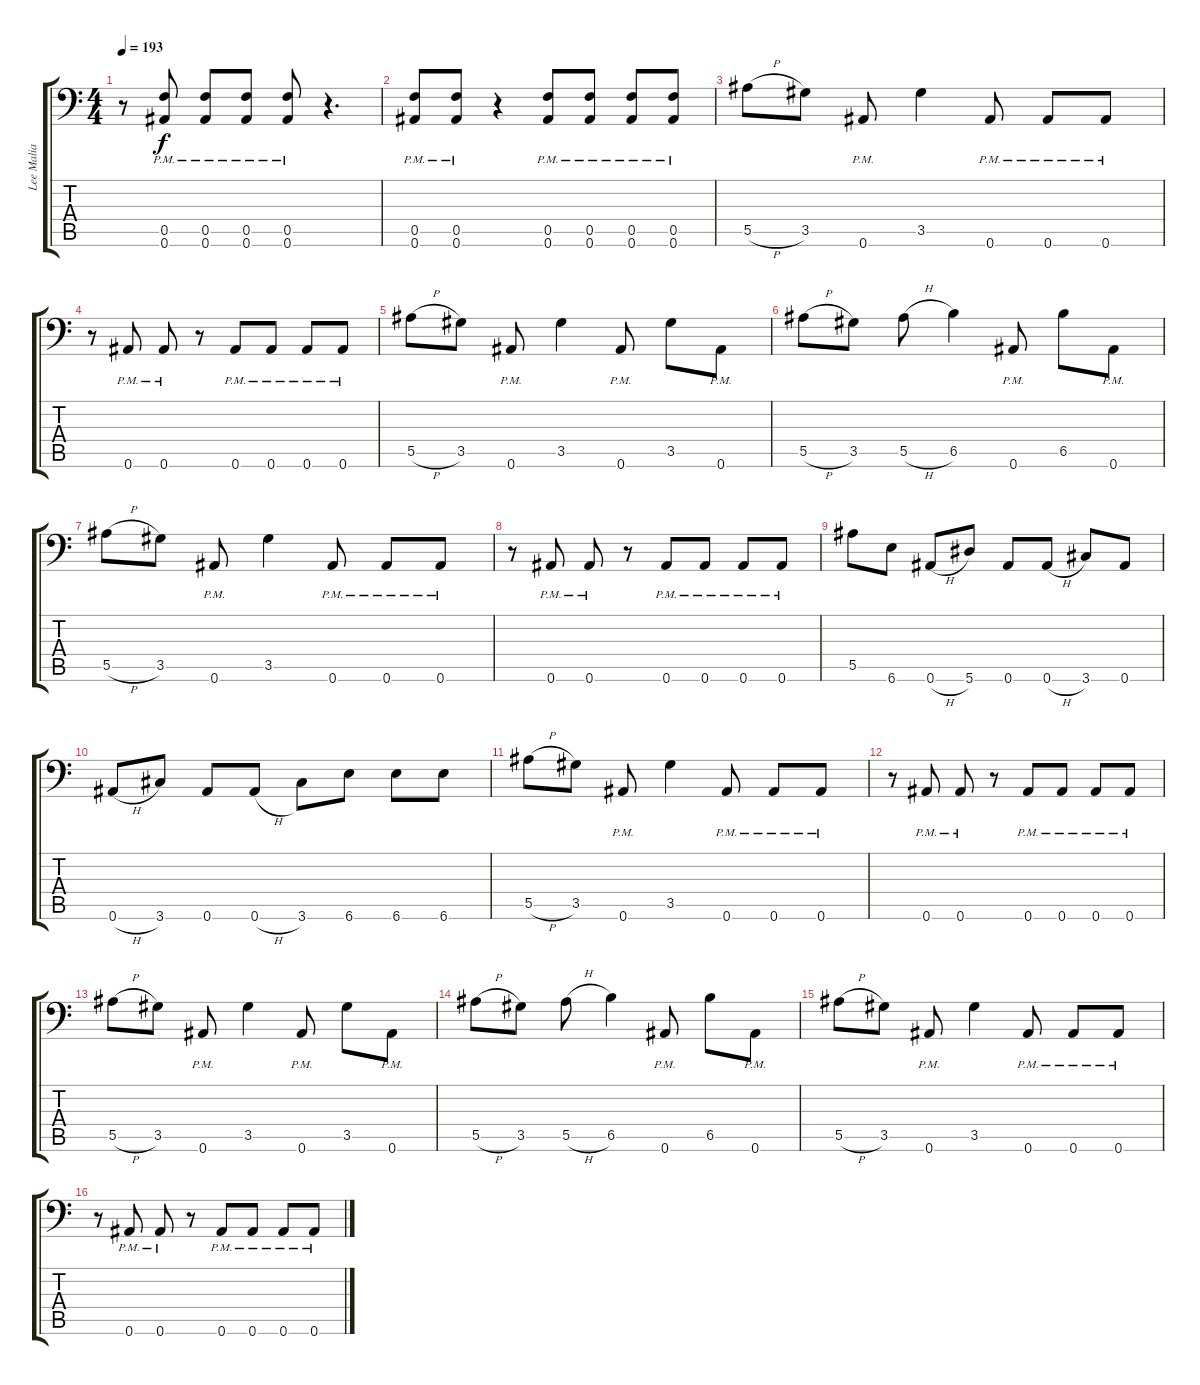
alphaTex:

\track ("Lee Malia" "Lee Malia") {instrument distortionguitar}
\staff {score tabs}
\tuning (C4 G3 Eb3 Bb2 F2 Bb1) {hide}
\ts (4 4)
\tempo 193
\clef f4
\ks c
r.8{dy f} (0.5{pm} 0.6{pm}).8 (0.5{pm} 0.6{pm}).8 (0.5{pm} 0.6{pm}).8 (0.5{pm} 0.6{pm}).8 r.4{d} |
(0.5{pm} 0.6{pm}).8 (0.5{pm} 0.6{pm}).8 r.4 (0.5{pm} 0.6{pm}).8 (0.5{pm} 0.6{pm}).8 (0.5{pm} 0.6{pm}).8 (0.5{pm} 0.6{pm}).8 |
5.5{h}.8 3.5.8 0.6{pm}.8 3.5.4 0.6{pm}.8 0.6{pm}.8 0.6{pm}.8 |
r.8 0.6{pm}.8 0.6{pm}.8 r.8 0.6{pm}.8 0.6{pm}.8 0.6{pm}.8 0.6{pm}.8 |
5.5{h}.8 3.5.8 0.6{pm}.8 3.5.4 0.6{pm}.8 3.5.8 0.6{pm}.8 |
5.5{h}.8 3.5.8 5.5{h}.8 6.5.4 0.6{pm}.8 6.5.8 0.6{pm}.8 |
5.5{h}.8 3.5.8 0.6{pm}.8 3.5.4 0.6{pm}.8 0.6{pm}.8 0.6{pm}.8 |
r.8 0.6{pm}.8 0.6{pm}.8 r.8 0.6{pm}.8 0.6{pm}.8 0.6{pm}.8 0.6{pm}.8 |
5.5.8 6.6.8 0.6{h}.8 5.6.8 0.6.8 0.6{h}.8 3.6.8 0.6.8 |
0.6{h}.8 3.6.8 0.6.8 0.6{h}.8 3.6.8 6.6.8 6.6.8 6.6.8 |
5.5{h}.8 3.5.8 0.6{pm}.8 3.5.4 0.6{pm}.8 0.6{pm}.8 0.6{pm}.8 |
r.8 0.6{pm}.8 0.6{pm}.8 r.8 0.6{pm}.8 0.6{pm}.8 0.6{pm}.8 0.6{pm}.8 |
5.5{h}.8 3.5.8 0.6{pm}.8 3.5.4 0.6{pm}.8 3.5.8 0.6{pm}.8 |
5.5{h}.8 3.5.8 5.5{h}.8 6.5.4 0.6{pm}.8 6.5.8 0.6{pm}.8 |
5.5{h}.8 3.5.8 0.6{pm}.8 3.5.4 0.6{pm}.8 0.6{pm}.8 0.6{pm}.8 |
r.8 0.6{pm}.8 0.6{pm}.8 r.8 0.6{pm}.8 0.6{pm}.8 0.6{pm}.8 0.6{pm}.8
